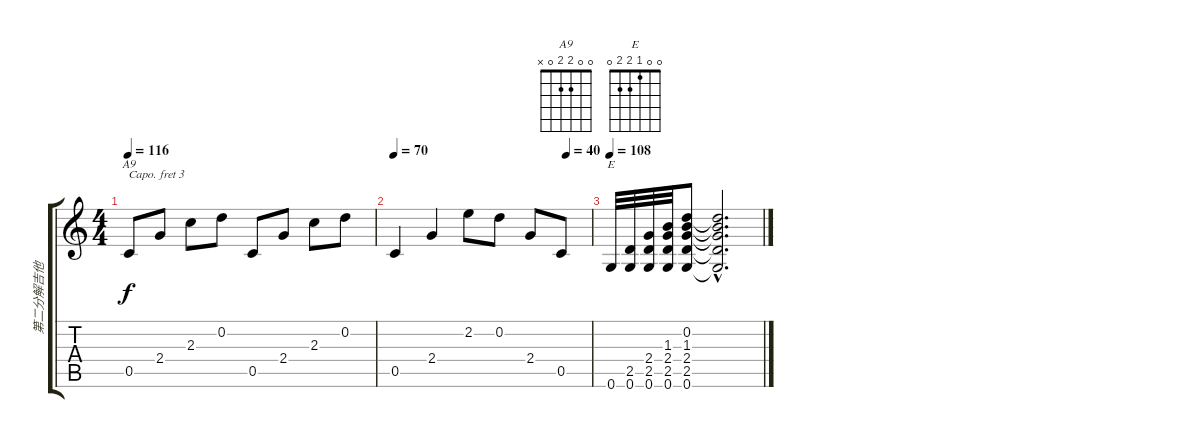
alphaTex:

\track ("第二分解吉他" "第二分解吉他") {instrument acousticguitarsteel}
\staff {score tabs}
\capo 3
\tuning (E4 B3 G3 D3 A2 E2) {hide}
\chord ("A9" 0 0 2 2 0 x)
\chord ("E" 0 0 1 2 2 0)
\ts (4 4)
\tempo 116
\clef g2
\ks c
0.5.8{ch "A9" dy f} 2.4.8 2.3.8 0.2.8 0.5.8 2.4.8 2.3.8 0.2.8 |
\tempo 70
\tempo (40 0.875)
0.5.4 2.4.4 2.2.8 0.2.8 2.4.8 0.5.8 |
\tempo 108
0.6.32{ch "E"} (2.5 0.6).32 (2.4 2.5 0.6).32 (1.3 2.4 2.5 0.6).32 (0.2 1.3 2.4 2.5 0.6).8 (0.2{hac t} 1.3{hac t} 2.4{hac t} 2.5{hac t} 0.6{hac t}).2{d}
